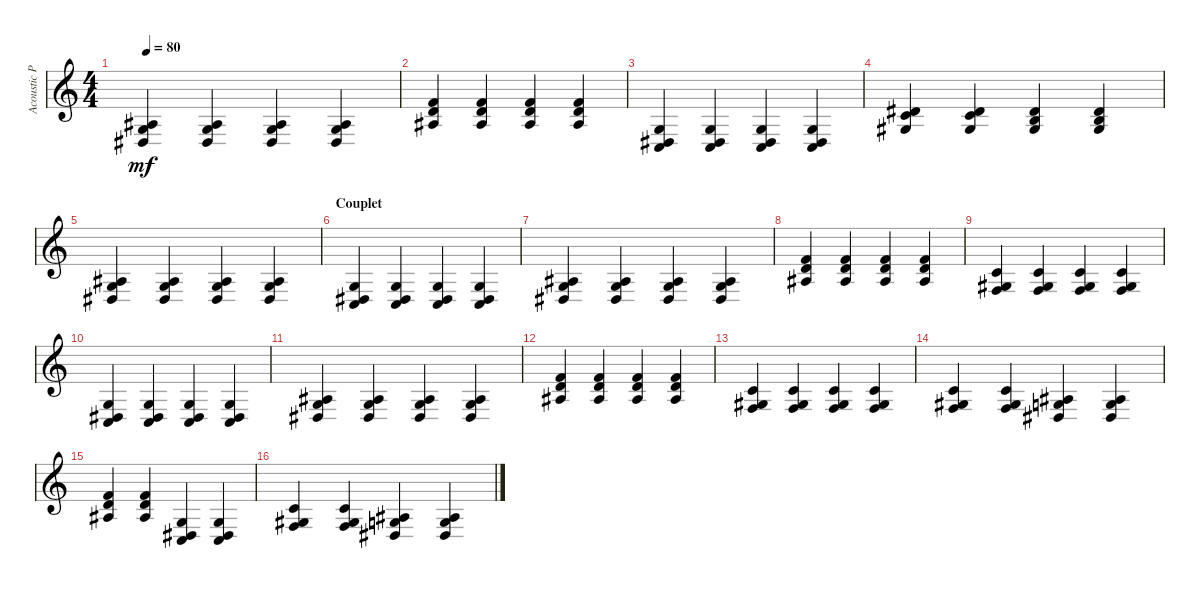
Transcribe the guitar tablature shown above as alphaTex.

\track ("Acoustic Piano" "Acoustic P") {instrument acousticgrandpiano}
\staff {score}
\tuning (E4 B3 G3 D3 A2 E2 B1) {hide}
\ts (4 4)
\tempo 80
\clef g2
\ks c
(0.3 1.4 13.5).4{dy mf} (0.3 1.4 13.5).4 (0.3 1.4 13.5).4 (0.3 1.4 13.5).4 |
(1.1 3.2 3.3).4 (1.1 3.2 3.3).4 (1.1 3.2 3.3).4 (1.1 3.2 3.3).4 |
(0.3 1.4 3.5).4 (0.3 1.4 3.5).4 (0.3 1.4 3.5).4 (0.3 1.4 3.5).4 |
(1.2 1.3 13.4).4 (1.2 1.3 13.4).4 (0.2 1.3 13.4).4 (0.2 1.3 13.4).4 |
(0.3 1.4 13.5).4 (0.3 1.4 13.5).4 (0.3 1.4 13.5).4 (0.3 1.4 13.5).4 |
\section ("" "Couplet")
(0.3 1.4 3.5).4 (0.3 1.4 3.5).4 (0.3 1.4 3.5).4 (0.3 1.4 3.5).4 |
(0.3 8.4 6.5).4 (0.3 1.4 13.5).4 (0.3 1.4 13.5).4 (0.3 1.4 13.5).4 |
(1.1 3.2 3.3).4 (1.1 3.2 3.3).4 (1.1 3.2 3.3).4 (1.1 3.2 3.3).4 |
(1.2 1.3 3.4).4 (1.2 1.3 3.4).4 (1.2 1.3 3.4).4 (1.2 1.3 3.4).4 |
(0.3 1.4 3.5).4 (0.3 1.4 3.5).4 (0.3 1.4 3.5).4 (0.3 1.4 3.5).4 |
(0.3 8.4 6.5).4 (0.3 1.4 13.5).4 (0.3 1.4 13.5).4 (0.3 1.4 13.5).4 |
(1.1 3.2 3.3).4 (1.1 3.2 3.3).4 (1.1 3.2 3.3).4 (1.1 3.2 3.3).4 |
(1.2 1.3 3.4).4 (1.2 1.3 3.4).4 (1.2 1.3 3.4).4 (1.2 1.3 3.4).4 |
(1.2 1.3 3.4).4 (1.2 1.3 3.4).4 (0.3 1.4 13.5).4 (0.3 1.4 13.5).4 |
(1.1 3.2 3.3).4 (1.1 3.2 3.3).4 (0.3 1.4 3.5).4 (0.3 1.4 3.5).4 |
(1.2 1.3 3.4).4 (1.2 1.3 3.4).4 (0.3 1.4 13.5).4 (0.3 1.4 13.5).4
